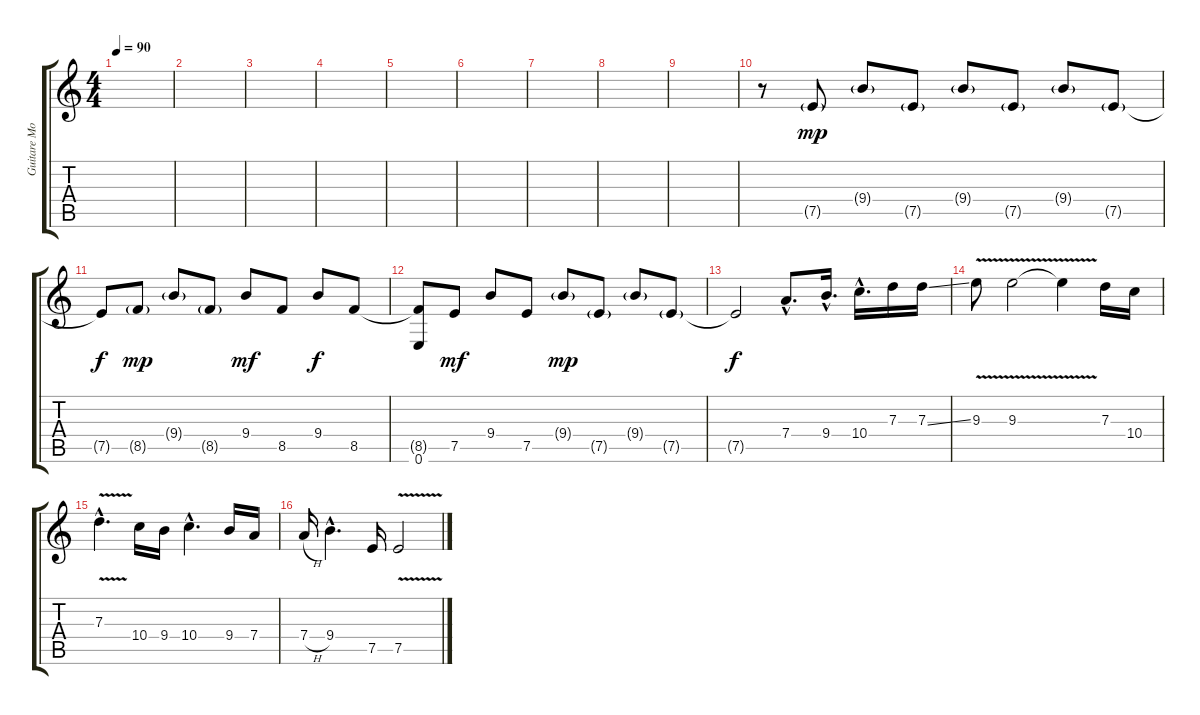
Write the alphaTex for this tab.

\track ("Guitare Moore" "Guitare Mo") {instrument acousticguitarnylon}
\staff {score tabs}
\tuning (E4 B3 G3 D3 A2 E2) {hide}
\ts (4 4)
\tempo 90
\clef g2
\ks c
|
|
|
|
|
|
|
|
|
r.8 7.5{g}.8{dy mp} 9.4{g}.8 7.5{g}.8 9.4{g}.8 7.5{g}.8 9.4{g}.8 7.5{g}.8 |
7.5{t}.8{dy f} 8.5{g}.8{dy mp} 9.4{g}.8 8.5{g}.8 9.4.8{dy mf} 8.5.8 9.4.8{dy f} 8.5.8 |
(8.5{t} 0.6).8 7.5.8{dy mf} 9.4.8 7.5.8 9.4{g}.8{dy mp} 7.5{g}.8 9.4{g}.8 7.5{g}.8 |
7.5{t}.2{dy f} 7.4{hac}.8{d} 9.4{hac}.16{d} 10.4{hac}.16{d} 7.3.16 7.3{ss}.16 |
9.3{v}.8 9.3{v}.2 9.3{t}.4 7.3.16 10.4.16 |
7.3{v hac}.4{d} 10.4.16 9.4.16 10.4{hac}.4{d} 9.4.16 7.4.16 |
7.4{h}.16 9.4{hac}.4{d} 7.5.16 7.5{v}.2
